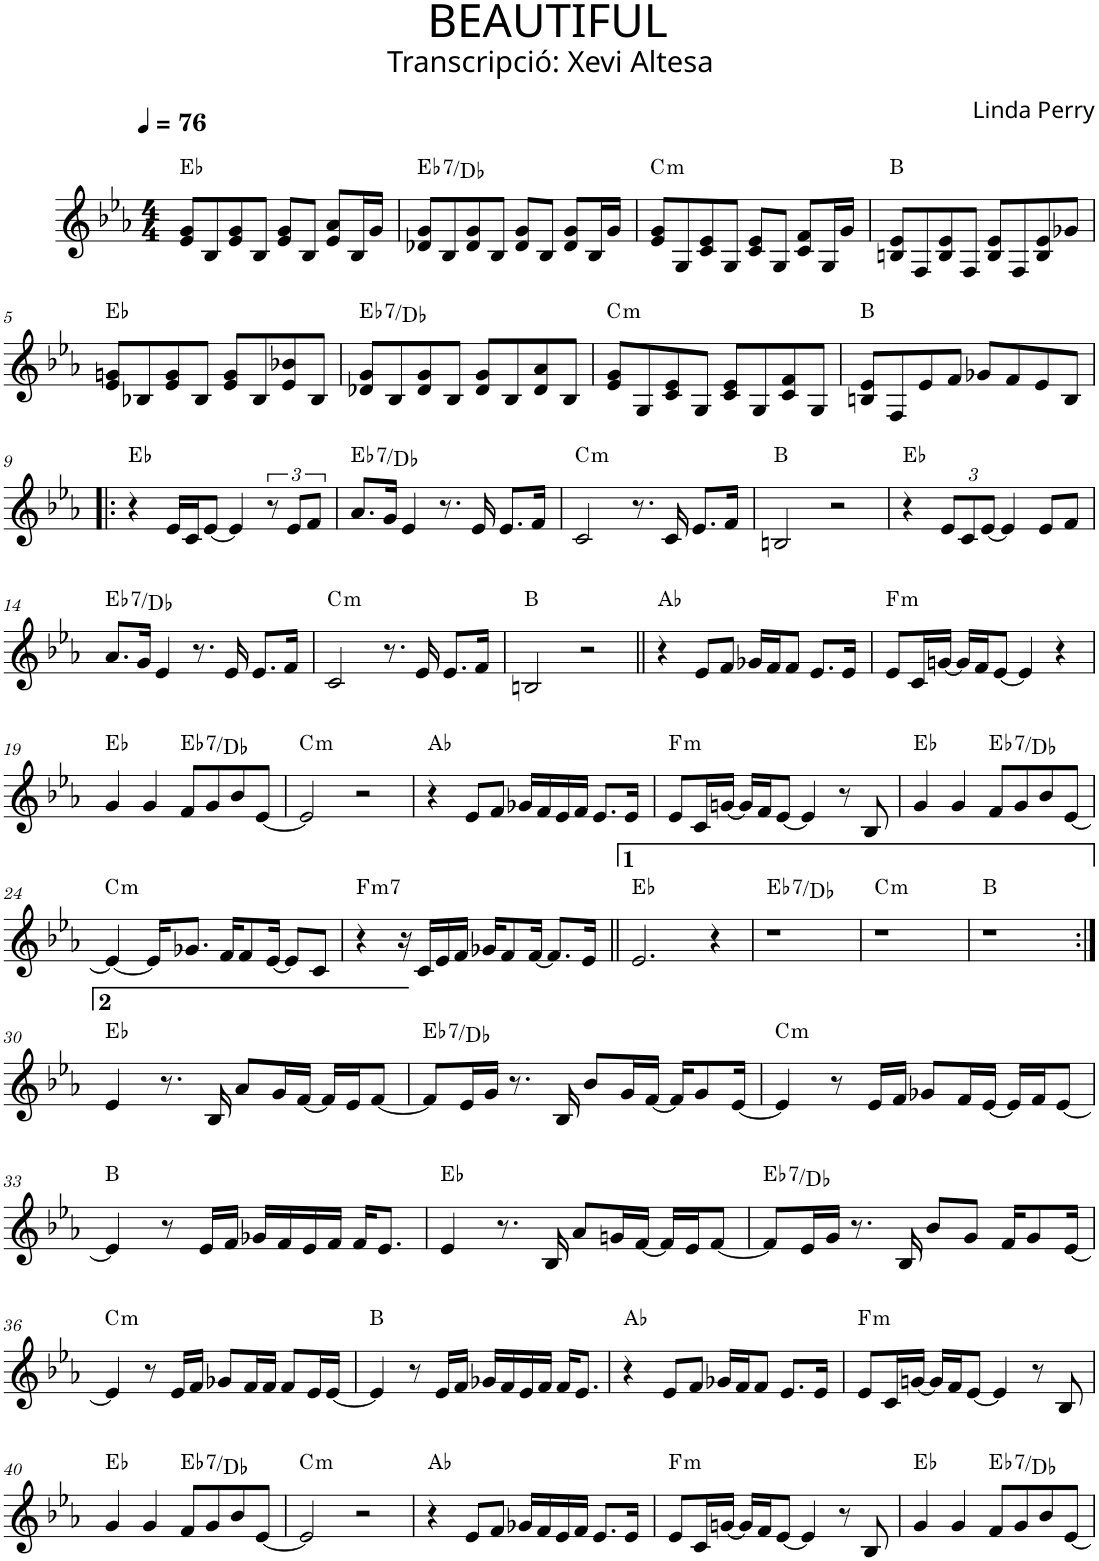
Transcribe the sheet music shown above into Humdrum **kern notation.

**kern	**harte
*part1	*part1
*staff1	*
*I"P1	*
*clefG2	*
*k[b-e-a-]	*
*E-:	*
*M4/4	*
*MM76	*
=1	=1
8e-/ 8g/L	Eb:maj
8B-/	.
8e-/ 8g/	.
8B-/J	.
8e-/ 8g/L	.
8B-/J	.
8e-/ 8a-/L	.
16B-/L	.
16g/JJ	.
=2	=2
!	!LO:H:kt=7
8d-X/ 8g/L	Eb:7/b7
8B-/	.
8d-/ 8g/	.
8B-/J	.
8d-/ 8g/L	.
8B-/J	.
8d-/ 8g/L	.
16B-/L	.
16g/JJ	.
=3	=3
!	!LO:H:kt=m
8e-/ 8g/L	C:min
8G/	.
8c/ 8e-/	.
8G/J	.
8c/ 8e-/L	.
8G/J	.
8c/ 8f/L	.
16G/L	.
16g/JJ	.
=4	=4
8Bn/ 8e-/L	B:maj
8F/	.
8B/ 8e-/	.
8F/J	.
8B/ 8e-/L	.
8F/	.
8B/ 8e-/	.
8g-X/J	.
!!LO:LB:g=z
=5	=5
8e-/ 8gn/L	Eb:maj
8B-X/	.
8e-/ 8g/	.
8B-/J	.
8e-/ 8g/L	.
8B-/	.
8e-/ 8b-X/	.
8B-/J	.
=6	=6
!	!LO:H:kt=7
8d-X/ 8g/L	Eb:7/b7
8B-/	.
8d-/ 8g/	.
8B-/J	.
8d-/ 8g/L	.
8B-/	.
8d-/ 8a-/	.
8B-/J	.
=7	=7
!	!LO:H:kt=m
8e-/ 8g/L	C:min
8G/	.
8c/ 8e-/	.
8G/J	.
8c/ 8e-/L	.
8G/	.
8c/ 8f/	.
8G/J	.
=8	=8
8Bn/ 8e-/L	B:maj
8F/	.
8e-/	.
8f/J	.
8g-X/L	.
8f/	.
8e-/	.
8B/J	.
!!LO:LB:g=z
=9!|:	=9!|:
4r	Eb:maj
16e-/LL	.
16c/J	.
[<8e-/J	.
4e-/]	.
12r	.
12e-/L	.
12f/J	.
=10	=10
!	!LO:H:kt=7
8.a-/L	Eb:7/b7
16g/Jk	.
4e-/	.
8.r	.
16e-/	.
8.e-/L	.
16f/Jk	.
=11	=11
!	!LO:H:kt=m
2c/	C:min
8.r	.
16c/	.
8.e-/L	.
16f/Jk	.
=12	=12
2Bn/	B:maj
2r	.
=13	=13
4r	Eb:maj
*Xbrackettup	*
12e-/L	.
12c/	.
[<12e-/J	.
4e-/]	.
8e-/L	.
8f/J	.
!!LO:LB:g=z
=14	=14
!	!LO:H:kt=7
8.a-/L	Eb:7/b7
16g/Jk	.
4e-/	.
8.r	.
16e-/	.
8.e-/L	.
16f/Jk	.
=15	=15
!	!LO:H:kt=m
2c/	C:min
8.r	.
16e-/	.
8.e-/L	.
16f/Jk	.
=16	=16
2Bn/	B:maj
2r	.
=17||	=17||
4r	Ab:maj
8e-/L	.
8f/J	.
16g-X/LL	.
16f/J	.
8f/J	.
8.e-/L	.
16e-/Jk	.
=18	=18
!	!LO:H:kt=m
8e-/L	F:min
16c/L	.
[<16gn/JJ	.
16g/LL]	.
16f/J	.
[<8e-/J	.
4e-/]	.
4r	.
!!LO:LB:g=z
=19	=19
4g/	Eb:maj
4g/	.
!	!LO:H:kt=7
8f/L	Eb:7/b7
8g/	.
8b-/	.
[<8e-/J	.
=20	=20
!	!LO:H:kt=m
2e-/]	C:min
2r	.
=21	=21
4r	Ab:maj
8e-/L	.
8f/J	.
16g-X/LL	.
16f/	.
16e-/	.
16f/JJ	.
8.e-/L	.
16e-/Jk	.
=22	=22
!	!LO:H:kt=m
8e-/L	F:min
16c/L	.
[<16gn/JJ	.
16g/LL]	.
16f/J	.
[<8e-/J	.
4e-/]	.
8r	.
8B-/	.
=23	=23
4g/	Eb:maj
4g/	.
!	!LO:H:kt=7
8f/L	Eb:7/b7
8g/	.
8b-/	.
[<8e-/J	.
!!LO:LB:g=z
=24	=24
!	!LO:H:kt=m
4e-/_	C:min
16e-/KL]	.
8.g-X/J	.
16f/KL	.
8f/	.
[<16e-/Jk	.
8e-/L]	.
8c/J	.
=25	=25
!	!LO:H:kt=m7
4r	F:min7
16r	.
16c/LL	.
16e-/	.
16f/JJ	.
16g-X/KL	.
8f/	.
[<16f/Jk	.
8.f/L]	.
16e-/Jk	.
=26||	=26||
2.e-/	Eb:maj
4r	.
=27	=27
!	!LO:H:kt=7
1r	Eb:7/b7
=28	=28
!	!LO:H:kt=m
1r	C:min
=29	=29
1r	B:maj
!!LO:LB:g=z
=30:|!	=30:|!
4e-/	Eb:maj
8.r	.
16B-/	.
8a-/L	.
16g/L	.
[<16f/JJ	.
16f/LL]	.
16e-/J	.
[<8f/J	.
=31	=31
!	!LO:H:kt=7
8f/L]	Eb:7/b7
16e-/L	.
16g/JJ	.
8.r	.
16B-/	.
8b-/L	.
16g/L	.
[<16f/JJ	.
16f/KL]	.
8g/	.
[<16e-/Jk	.
=32	=32
!	!LO:H:kt=m
4e-/]	C:min
8r	.
16e-/LL	.
16f/JJ	.
8g-X/L	.
16f/L	.
[<16e-/JJ	.
16e-/LL]	.
16f/J	.
[<8e-/J	.
!!LO:LB:g=z
=33	=33
4e-/]	B:maj
8r	.
16e-/LL	.
16f/JJ	.
16g-X/LL	.
16f/	.
16e-/	.
16f/JJ	.
16f/KL	.
8.e-/J	.
=34	=34
4e-/	Eb:maj
8.r	.
16B-/	.
8a-/L	.
16gn/L	.
[<16f/JJ	.
16f/LL]	.
16e-/J	.
[<8f/J	.
=35	=35
!	!LO:H:kt=7
8f/L]	Eb:7/b7
16e-/L	.
16g/JJ	.
8.r	.
16B-/	.
8b-/L	.
8g/J	.
16f/KL	.
8g/	.
[<16e-/Jk	.
!!LO:LB:g=z
=36	=36
!	!LO:H:kt=m
4e-/]	C:min
8r	.
16e-/LL	.
16f/JJ	.
8g-X/L	.
16f/L	.
16f/JJ	.
8f/L	.
16e-/L	.
[<16e-/JJ	.
=37	=37
4e-/]	B:maj
8r	.
16e-/LL	.
16f/JJ	.
16g-X/LL	.
16f/	.
16e-/	.
16f/JJ	.
16f/KL	.
8.e-/J	.
=38	=38
4r	Ab:maj
8e-/L	.
8f/J	.
16g-X/LL	.
16f/J	.
8f/J	.
8.e-/L	.
16e-/Jk	.
=39	=39
!	!LO:H:kt=m
8e-/L	F:min
16c/L	.
[<16gn/JJ	.
16g/LL]	.
16f/J	.
[<8e-/J	.
4e-/]	.
8r	.
8B-/	.
!!LO:LB:g=z
=40	=40
4g/	Eb:maj
4g/	.
!	!LO:H:kt=7
8f/L	Eb:7/b7
8g/	.
8b-/	.
[<8e-/J	.
=41	=41
!	!LO:H:kt=m
2e-/]	C:min
2r	.
=42	=42
4r	Ab:maj
8e-/L	.
8f/J	.
16g-X/LL	.
16f/	.
16e-/	.
16f/JJ	.
8.e-/L	.
16e-/Jk	.
=43	=43
!	!LO:H:kt=m
8e-/L	F:min
16c/L	.
[<16gn/JJ	.
16g/LL]	.
16f/J	.
[<8e-/J	.
4e-/]	.
8r	.
8B-/	.
=44	=44
4g/	Eb:maj
4g/	.
!	!LO:H:kt=7
8f/L	Eb:7/b7
8g/	.
8b-/	.
[<8e-/J	.
=	=
*-	*-
